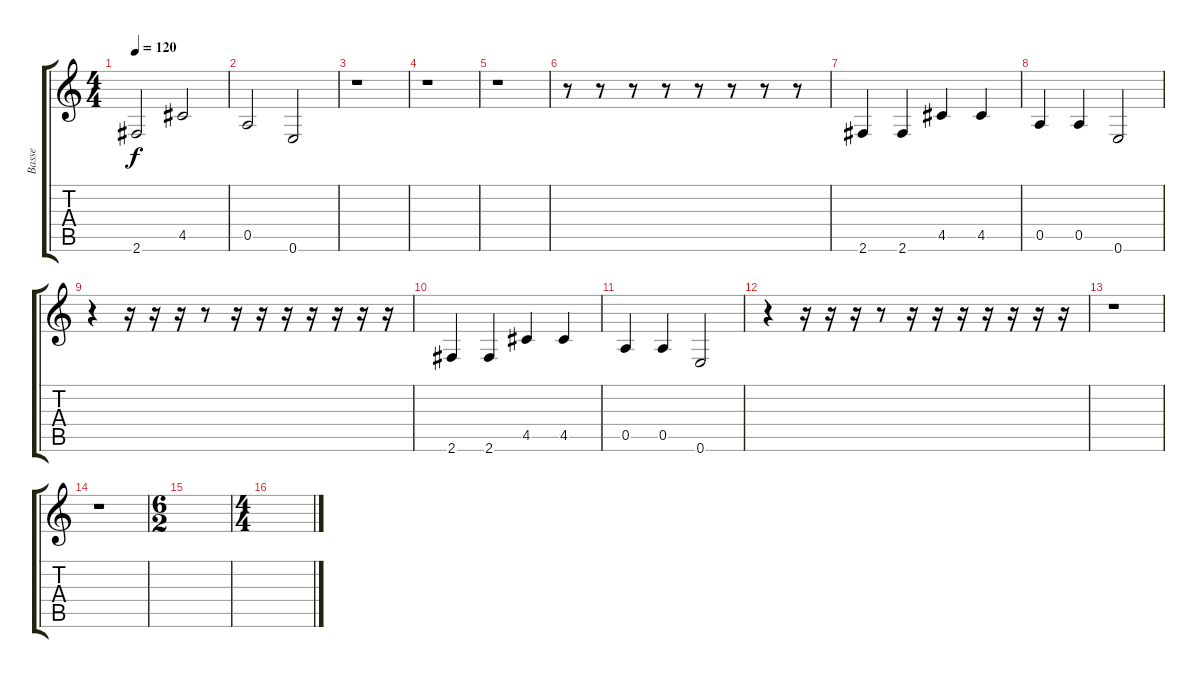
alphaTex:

\track ("Basse" "Basse") {mute instrument acousticguitarsteel}
\staff {score tabs}
\tuning (E4 B3 G3 D3 A2 E2) {hide}
\ts (4 4)
\tempo 120
\clef g2
\ks c
2.6.2{dy f} 4.5.2 |
0.5.2 0.6.2 |
r.1 |
r.1 |
r.1 |
r.8 r.8 r.8 r.8 r.8 r.8 r.8 r.8 |
2.6.4 2.6.4 4.5.4 4.5.4 |
0.5.4 0.5.4 0.6.2 |
r.4 r.16 r.16 r.16 r.8 r.16 r.16 r.16 r.16 r.16 r.16 r.16 |
2.6.4 2.6.4 4.5.4 4.5.4 |
0.5.4 0.5.4 0.6.2 |
r.4 r.16 r.16 r.16 r.8 r.16 r.16 r.16 r.16 r.16 r.16 r.16 |
r.1 |
r.1 |
\ts (6 2)
|
\ts (4 4)
